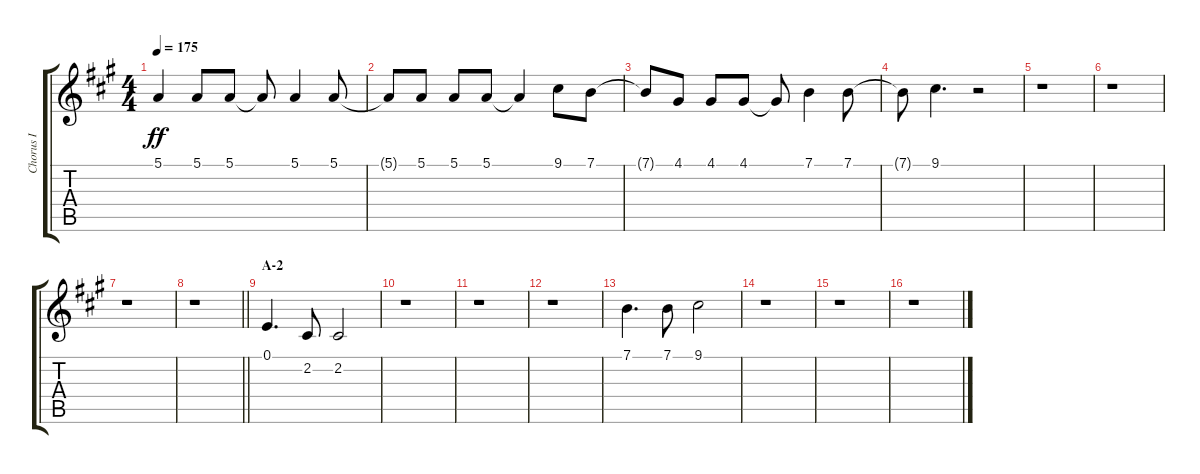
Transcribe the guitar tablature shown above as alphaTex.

\track ("Chorus I" "Chorus I") {instrument voiceoohs}
\staff {score tabs}
\tuning (E4 B3 G3 D3 A2 E2) {hide}
\ts (4 4)
\tempo 175
\clef g2
\ks a
5.1.4{dy ff} 5.1.8 5.1.8 5.1{t}.8 5.1.4 5.1.8 |
5.1{t}.8 5.1.8 5.1.8 5.1.8 5.1{t}.4 9.1.8 7.1.8 |
7.1{t}.8 4.1.8 4.1.8 4.1.8 4.1{t}.8 7.1.4 7.1.8 |
7.1{t}.8 9.1.4{d} r.2 |
r.1 |
r.1 |
r.1 |
\barLineRight lightlight
r.1 |
\section ("" "A-2")
0.1.4{d} 2.2.8 2.2.2 |
r.1 |
r.1 |
r.1 |
7.1.4{d} 7.1.8 9.1.2 |
r.1 |
r.1 |
r.1
